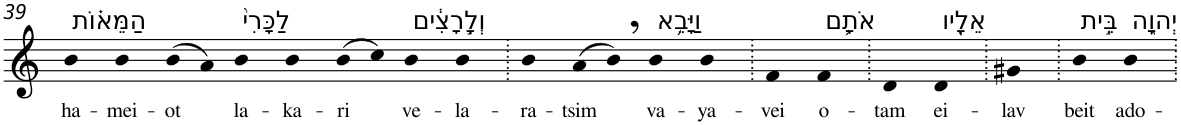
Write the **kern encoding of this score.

**kern	**text
*part1	*part1
*staff1	*staff1
*I"Piano	*
*I'Pno	*
!!LO:PB:g=z
*clefG2	*
*k[]	*
=39	=39
!LO:TX:a:t=הַמֵּא֗וֹת	!
!	!LO:LY:b
4b	ha-
!	!LO:LY:b
4b	-mei-
!	!LO:LY:b
(>8b	-ot
8a)	.
!LO:TX:a:t=לַכָּרִי֙	!
!	!LO:LY:b
4b	la-
!	!LO:LY:b
4b	-ka-
!	!LO:LY:b
(>8b	-ri
8cc)	.
!LO:TX:a:t=וְלָ֣רָצִ֔ים	!
!	!LO:LY:b
4b	ve-
!	!LO:LY:b
4b	-la-
=40.	=40.
!	!LO:LY:b
4b	-ra-
!	!LO:LY:b
(>8a	-tsim
8b,)	.
!LO:TX:a:t=וַיָּבֵ֥א	!
!	!LO:LY:b
4b	va-
!	!LO:LY:b
4b	-ya-
=41.	=41.
!	!LO:LY:b
4f	-vei
!LO:TX:a:t=אֹתָ֛ם	!
!	!LO:LY:b
4f	o-
=42.	=42.
!	!LO:LY:b
4d	-tam
!LO:TX:a:t=אֵלָ֖יו	!
!	!LO:LY:b
4d	ei-
=43.	=43.
!	!LO:LY:b
4g#X	-lav
=44.	=44.
!LO:TX:a:t=בֵּ֣ית	!
!	!LO:LY:b
4b	beit
!LO:TX:a:t=יְהוָ֑ה	!
!	!LO:LY:b
4b	ado-
=.	=.
*-	*-
